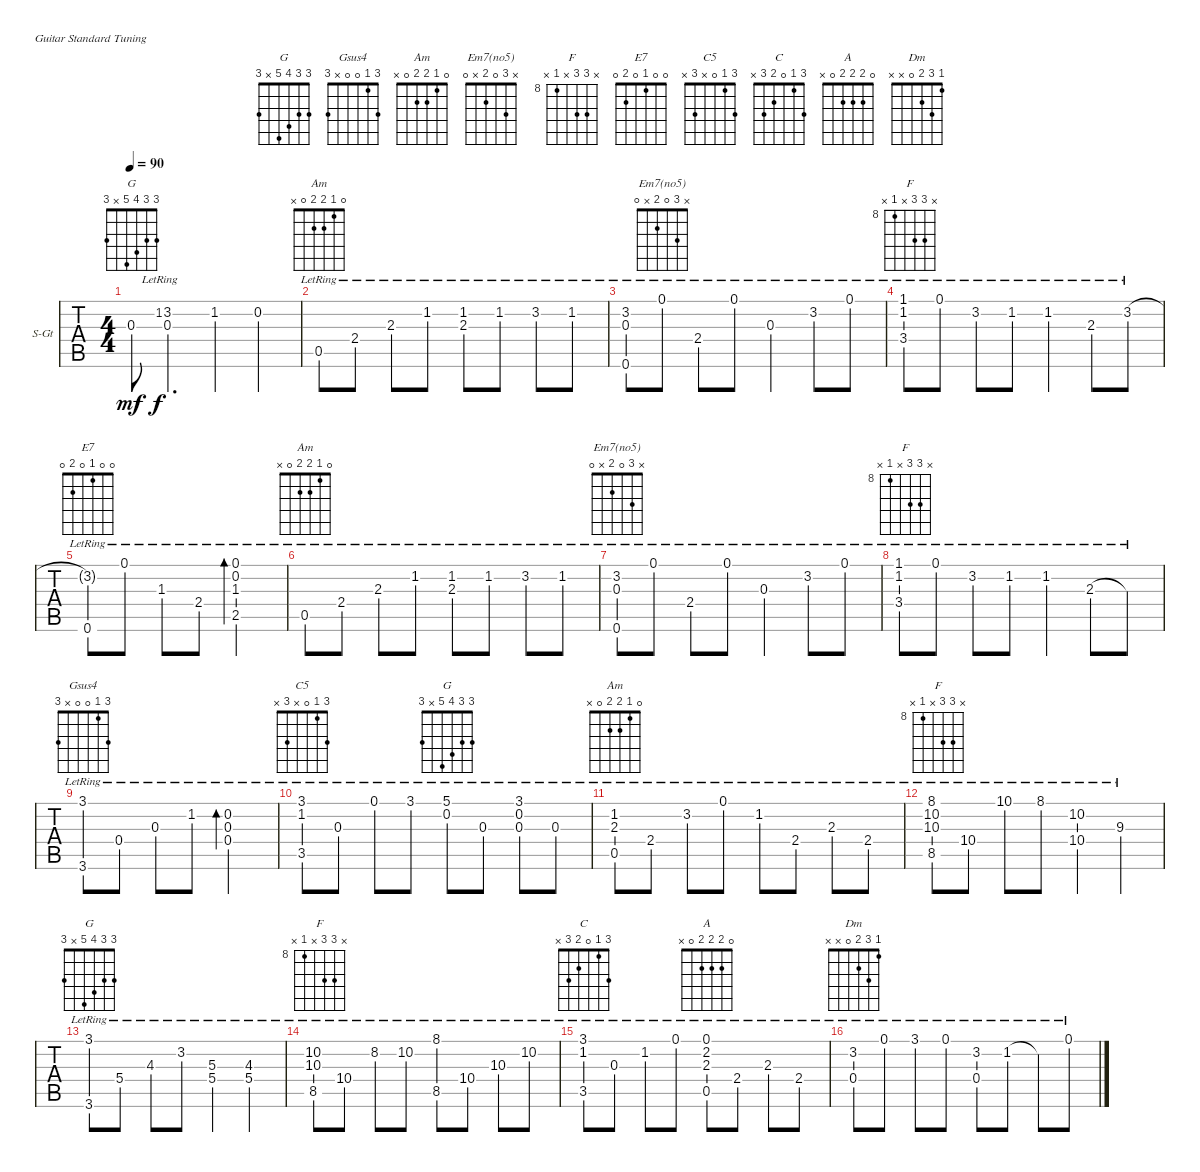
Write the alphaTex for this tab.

\bracketExtendMode groupsimilarinstruments
\firstSystemTrackNameOrientation horizontal
\otherSystemsTrackNameOrientation horizontal
\chordDiagramsInScore
\track ("Òô¹ì 1" "S-Gt") {instrument acousticguitarsteel}
\staff {tabs}
\tuning (E4 B3 G3 D3 A2 E2)
\chord ("G" 3 0 0 0 2 3)
\chord ("Gsus4" 3 1 0 0 x 3)
\chord ("Am" 0 1 2 2 0 x)
\chord ("Em7(no5)" 0 3 0 2 x 0)
\chord ("F" 1 1 2 3 x x) {barre 1}
\chord ("E7" 0 0 1 0 2 0)
\chord ("Em7(no5)" x 3 0 2 x 0)
\chord ("C5" 3 1 0 x 3 x)
\chord ("G" 3 0 0 0 2 x)
\chord ("F" 8 10 10 x 8 x) {firstfret 8 barre 8}
\chord ("G" 3 3 4 5 x 3)
\chord ("F" x 10 10 x 8 x) {firstfret 8}
\chord ("C" 3 1 0 2 3 x)
\chord ("A" 0 2 2 2 0 x)
\chord ("Dm" 1 3 2 0 x x)
\ts (4 4)
\tempo 90
\clef g2
\ks c
0.3.8{ch "G" dy mf} 1.2{lr}.8{gr dy f} (3.2{lr} 0.3{lr}).4{d} 1.2.4 0.2.4 |
0.5{lr}.8{ch "Am"} 2.4{lr}.8 2.3{lr}.8 1.2{lr}.8 (1.2{lr} 2.3{lr}).8 1.2{lr}.8 3.2{lr}.8 1.2{lr}.8 |
(3.2{lr} 0.3{lr} 0.6{lr}).8 0.1{lr}.8{ch "Em7(no5)"} 2.4{lr}.8 0.1{lr}.8 0.3{lr}.4 3.2{lr}.8 0.1{lr}.8 |
(1.1{lr} 1.2{lr} 3.4{lr}).8{ch "F"} 0.1{lr}.8 3.2{lr}.8 1.2{lr}.8 1.2{lr}.4 2.3{lr}.8 3.2{lr}.8 |
(3.2{lr t} 0.6{lr}).8{ch "E7"} 0.1{lr}.8 1.3{lr}.8 2.4{lr}.8 (0.1{lr} 1.3{lr} 2.5{lr} 0.2).2{bd 113} |
0.5{lr}.8{ch "Am"} 2.4{lr}.8 2.3{lr}.8 1.2{lr}.8 (1.2{lr} 2.3{lr}).8 1.2{lr}.8 3.2{lr}.8 1.2{lr}.8 |
(3.2{lr} 0.3{lr} 0.6{lr}).8{ch "Em7(no5)"} 0.1{lr}.8 2.4{lr}.8 0.1{lr}.8 0.3{lr}.4 3.2{lr}.8 0.1{lr}.8 |
(1.1{lr} 1.2{lr} 3.4{lr}).8{ch "F"} 0.1{lr}.8 3.2{lr}.8 1.2{lr}.8 1.2{lr}.4 2.3{lr}.8 2.3{lr t}.8 |
(3.1{lr} 3.6{lr}).8{ch "Gsus4"} 0.4{lr}.8 0.3{lr}.8 1.2{lr}.8 (0.2{lr} 0.3{lr} 0.4{lr}).2{bd 110} |
(3.1{lr} 1.2{lr} 3.5{lr}).8{ch "C5"} 0.3{lr}.8 0.1{lr}.8 3.1{lr}.8 (5.1{lr} 0.2{lr}).8{ch "G"} 0.3{lr}.8 (3.1{lr} 0.2{lr} 0.3{lr}).8 0.3{lr}.8 |
(1.2{lr} 2.3{lr} 0.5{lr}).8{ch "Am"} 2.4{lr}.8 3.2{lr}.8 0.1{lr}.8 1.2{lr}.8 2.4{lr}.8 2.3{lr}.8 2.4{lr}.8 |
(8.1{lr} 10.2{lr} 10.3{lr} 8.5{lr}).8{ch "F"} 10.4{lr}.8 10.1{lr}.8 8.1{lr}.8 (10.2{lr} 10.4{lr}).4 9.3{lr}.4 |
(3.1{lr} 3.6{lr}).8{ch "G"} 5.4{lr}.8 4.3{lr}.8 3.2{lr}.8 (5.3{lr} 5.4{lr}).4 (4.3{lr} 5.4{lr}).4 |
(10.2{lr} 10.3{lr} 8.5{lr}).8{ch "F"} 10.4{lr}.8 8.2{lr}.8 10.2{lr}.8 (8.1{lr} 8.5{lr}).8 10.4{lr}.8 10.3{lr}.8 10.2{lr}.8 |
(3.1{lr} 1.2{lr} 3.5{lr}).8{ch "C"} 0.3{lr}.8 1.2{lr}.8 0.1{lr}.8 (0.1{lr} 2.2{lr} 2.3{lr} 0.5{lr}).8{ch "A"} 2.4{lr}.8 2.3{lr}.8 2.4{lr}.8 |
(3.2{lr} 0.4{lr}).8{ch "Dm"} 0.1{lr}.8 3.1{lr}.8 0.1{lr}.8 (3.2{lr} 0.4{lr}).8 1.2{lr}.8 1.2{lr t}.8 0.1{lr}.8
